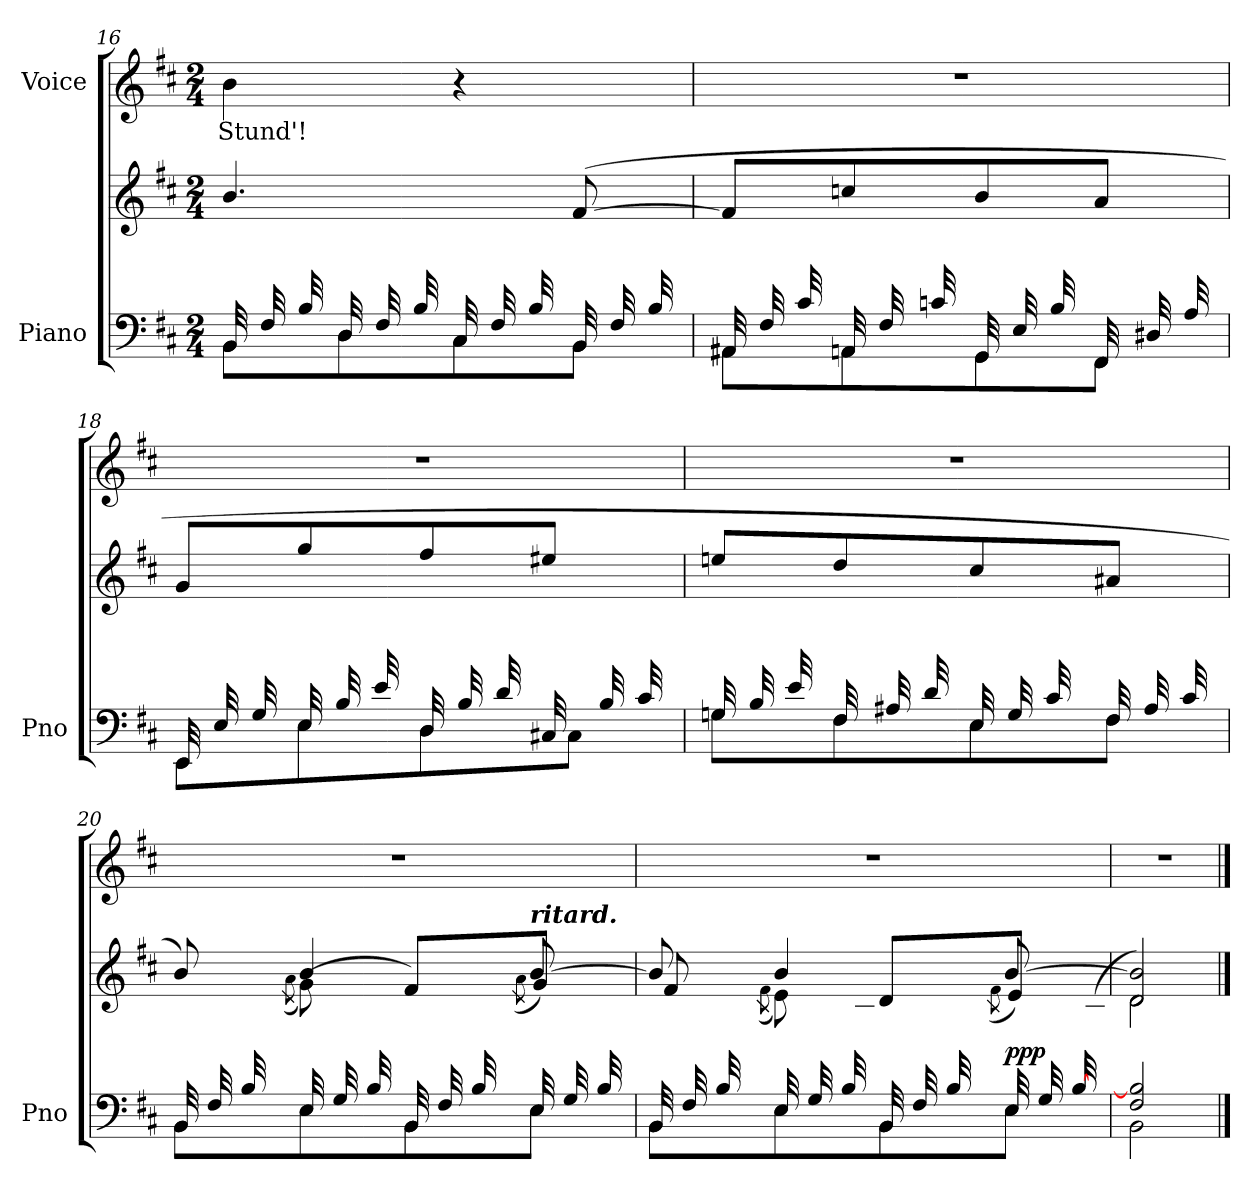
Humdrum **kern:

**kern	**kern	**dynam	**kern	**text
*part2	*part2	*part2	*part1	*part1
*staff3	*staff2	*staff2/3	*staff1	*staff1
*I"Piano	*	*	*I"Voice	*
*I'Pno	*	*	*	*
!!LO:LB:g=z
*clefF4	*clefG2	*	*clefG2	*
*k[f#c#]	*k[f#c#]	*	*k[f#c#]	*
*M2/4	*M2/4	*	*M2/4	*
=16	=16	=16	=16	=16
*^	*^	*	*	*
!	!	!	!	!	!	!LO:LY:b
32BB/LLL	8BB\L	4.b/	16.ryy	.	4b\	Stund'!
32F#/	.	.	.	.	.	.
32B/	.	.	.	.	.	.
32ryy	.	.	32d\JJJ	.	.	.
32D/LLL	8D\	.	16.ryy	.	.	.
32F#/	.	.	.	.	.	.
32B/	.	.	.	.	.	.
32ryy	.	.	32d\JJJ	.	.	.
32C#/LLL	8C#\	.	16.ryy	.	4r	.
32F#/	.	.	.	.	.	.
32B/	.	.	.	.	.	.
32ryy	.	.	32d\JJJ	.	.	.
32BB/LLL	8BB\J	(>[8f#/	16.ryy	.	.	.
32F#/	.	.	.	.	.	.
32B/	.	.	.	.	.	.
32ryy	.	.	32d\JJJ	.	.	.
=17	=17	=17	=17	=17	=17	=17
*	*	*	*^	*	*	*
32AA#X/LLL	8AA#\L	8f#/L]	16.ryy	16.ryy	.	2r	.
32F#/	.	.	.	.	.	.	.
32c#/	.	.	.	.	.	.	.
32ryy	.	.	4ryy	32e\JJJ	.	.	.
32AAn/LLL	8AA\	8ccn/	.	16.ryy	.	.	.
32F#/	.	.	.	.	.	.	.
32cn/	.	.	.	.	.	.	.
32ryy	.	.	.	32d#X\JJJ	.	.	.
32GG/LLL	8GG\	8b/	.	16.ryy	.	.	.
32E/	.	.	.	.	.	.	.
32B/	.	.	.	.	.	.	.
32ryy	.	.	8ryy	32e\JJJ	.	.	.
32FF#/LLL	8FF#\J	8a/J	.	16.ryy	.	.	.
32D#X/	.	.	.	.	.	.	.
32A/	.	.	.	.	.	.	.
32ryy	.	.	32ryy	32d#\JJJ	.	.	.
=18	=18	=18	=18	=18	=18	=18	=18
32EE/LLL	8EE\L	8g/L	16.ryy	16.ryy	.	2r	.
32E/	.	.	.	.	.	.	.
32G/	.	.	.	.	.	.	.
32ryy	.	.	4ryy	32e\JJJ	.	.	.
32E/LLL	8E\	8gg/	.	16.ryy	.	.	.
32B/	.	.	.	.	.	.	.
32e/	.	.	.	.	.	.	.
32ryy	.	.	.	32g\JJJ	.	.	.
32D/LLL	8D\	8ff#/	.	16.ryy	.	.	.
32B/	.	.	.	.	.	.	.
32d/	.	.	.	.	.	.	.
32ryy	.	.	8ryy	32f#\JJJ	.	.	.
32C#X/LLL	8C#\J	8ee#X/J	.	16.ryy	.	.	.
32B/	.	.	.	.	.	.	.
32c#/	.	.	.	.	.	.	.
32ryy	.	.	32ryy	32e#X\JJJ	.	.	.
!!LO:LB:g=z
=19	=19	=19	=19	=19	=19	=19	=19
32Gn/LLL	8G\L	8een/L	16.ryy	16.ryy	.	2r	.
32B/	.	.	.	.	.	.	.
32e/	.	.	.	.	.	.	.
32ryy	.	.	4ryy	32b\JJJ	.	.	.
32F#/LLL	8F#\	8dd/	.	16.ryy	.	.	.
32A#X/	.	.	.	.	.	.	.
32d/	.	.	.	.	.	.	.
32ryy	.	.	.	32a#X\JJJ	.	.	.
32E/LLL	8E\	8cc#/	.	16.ryy	.	.	.
32G/	.	.	.	.	.	.	.
32c#/	.	.	.	.	.	.	.
32ryy	.	.	8ryy	32g\JJJ	.	.	.
32F#/LLL	8F#\J	8a#X/J	.	16.ryy	.	.	.
32A#/	.	.	.	.	.	.	.
32c#/	.	.	.	.	.	.	.
32ryy	.	.	32ryy	32e\JJJ	.	.	.
=20	=20	=20	=20	=20	=20	=20	=20
32BB/LLL	8BB\L	8b/)	8ryy	16.ryy	.	2r	.
32F#/	.	.	.	.	.	.	.
32B/	.	.	.	.	.	.	.
32ryy	.	.	.	32d\JJJ	.	.	.
.	.	.	(>8qa\	.	.	.	.
32E/LLL	8E\	4b/	(>8g\)	16.ryy	.	.	.
32G/	.	.	.	.	.	.	.
32B/	.	.	.	.	.	.	.
32ryy	.	.	.	32e\JJJ	.	.	.
32BB/LLL	8BB\	.	8f#/L)	16.ryy	.	.	.
32F#/	.	.	.	.	.	.	.
32B/	.	.	.	.	.	.	.
32ryy	.	.	.	32d\JJJ	.	.	.
.	.	.	(>8qa\	.	.	.	.
!	!	!LO:TX:a:Bi:t=ritard.	!	!	!	!	!
32E/LLL	8E\J	[8b/	8g/J)	16.ryy	.	.	.
32G/	.	.	.	.	.	.	.
32B/	.	.	.	.	.	.	.
32ryy	.	.	.	32e\JJJ	.	.	.
=21	=21	=21	=21	=21	=21	=21	=21
32BB/LLL	8BB\L	8b/]	8f#/	16.ryy	.	2r	.
32F#/	.	.	.	.	.	.	.
32B/	.	.	.	.	.	.	.
32ryy	.	.	.	32d\JJJ	.	.	.
.	.	.	(>8qf#\	.	.	.	.
32E/LLL	8E\	4b/	8e\)	16.ryy	.	.	.
32G/	.	.	.	.	.	.	.
32B/	.	.	.	.	.	.	.
32ryy	.	.	.	32c#\JJJ	.	.	.
32BB/LLL	8BB\	.	8d/L	16.ryy	.	.	.
32F#/	.	.	.	.	.	.	.
32B/	.	.	.	.	.	.	.
32ryy	.	.	.	32d\JJJ	.	.	.
.	.	.	(>8qf#\	.	.	.	.
!	!	!	!	!	!LO:DY:b	!	!
32E/LLL	8E\J	[8b/	8e/J)	16.ryy	ppp	.	.
32G/	.	.	.	.	.	.	.
[32B/	.	.	.	.	.	.	.
32ryy	.	.	.	(>32c#\JJJ	.	.	.
*	*	*	*v	*v	*	*	*
=22	=22	=22	=22	=22	=22	=22
2F#/ 2B/]	2BB\	2d/ 2b/])	2d\	.	2r	.
*v	*v	*	*	*	*	*
*	*v	*v	*	*	*
==	==	==	==	==
*-	*-	*-	*-	*-
